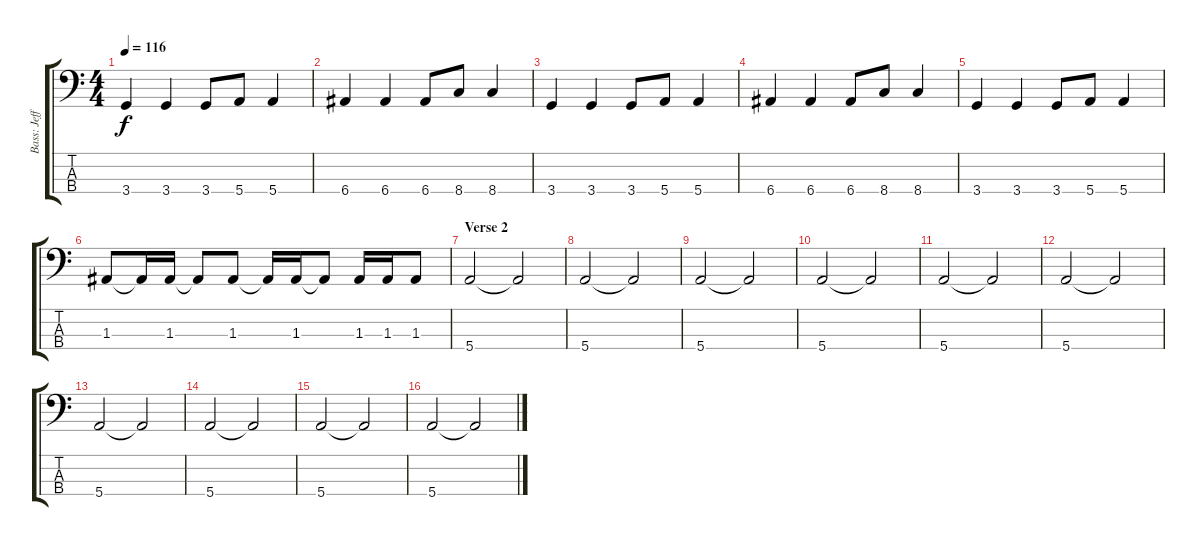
\track ("Bass: Jeff Ament" "Bass: Jeff") {instrument electricbassfinger}
\staff {score tabs}
\tuning (G2 D2 A1 E1) {hide}
\ts (4 4)
\tempo 116
\clef f4
\ks c
3.4.4{dy f} 3.4.4 3.4.8 5.4.8 5.4.4 |
6.4.4 6.4.4 6.4.8 8.4.8 8.4.4 |
3.4.4 3.4.4 3.4.8 5.4.8 5.4.4 |
6.4.4 6.4.4 6.4.8 8.4.8 8.4.4 |
3.4.4 3.4.4 3.4.8 5.4.8 5.4.4 |
1.3.8 1.3{t}.16 1.3.16 1.3{t}.8 1.3.8 1.3{t}.16 1.3.16 1.3{t}.8 1.3.16 1.3.16 1.3.8 |
\section ("" "Verse 2")
5.4.2 5.4{t}.2 |
5.4.2 5.4{t}.2 |
5.4.2 5.4{t}.2 |
5.4.2 5.4{t}.2 |
5.4.2 5.4{t}.2 |
5.4.2 5.4{t}.2 |
5.4.2 5.4{t}.2 |
5.4.2 5.4{t}.2 |
\section ("" "")
5.4.2 5.4{t}.2 |
5.4.2 5.4{t}.2
